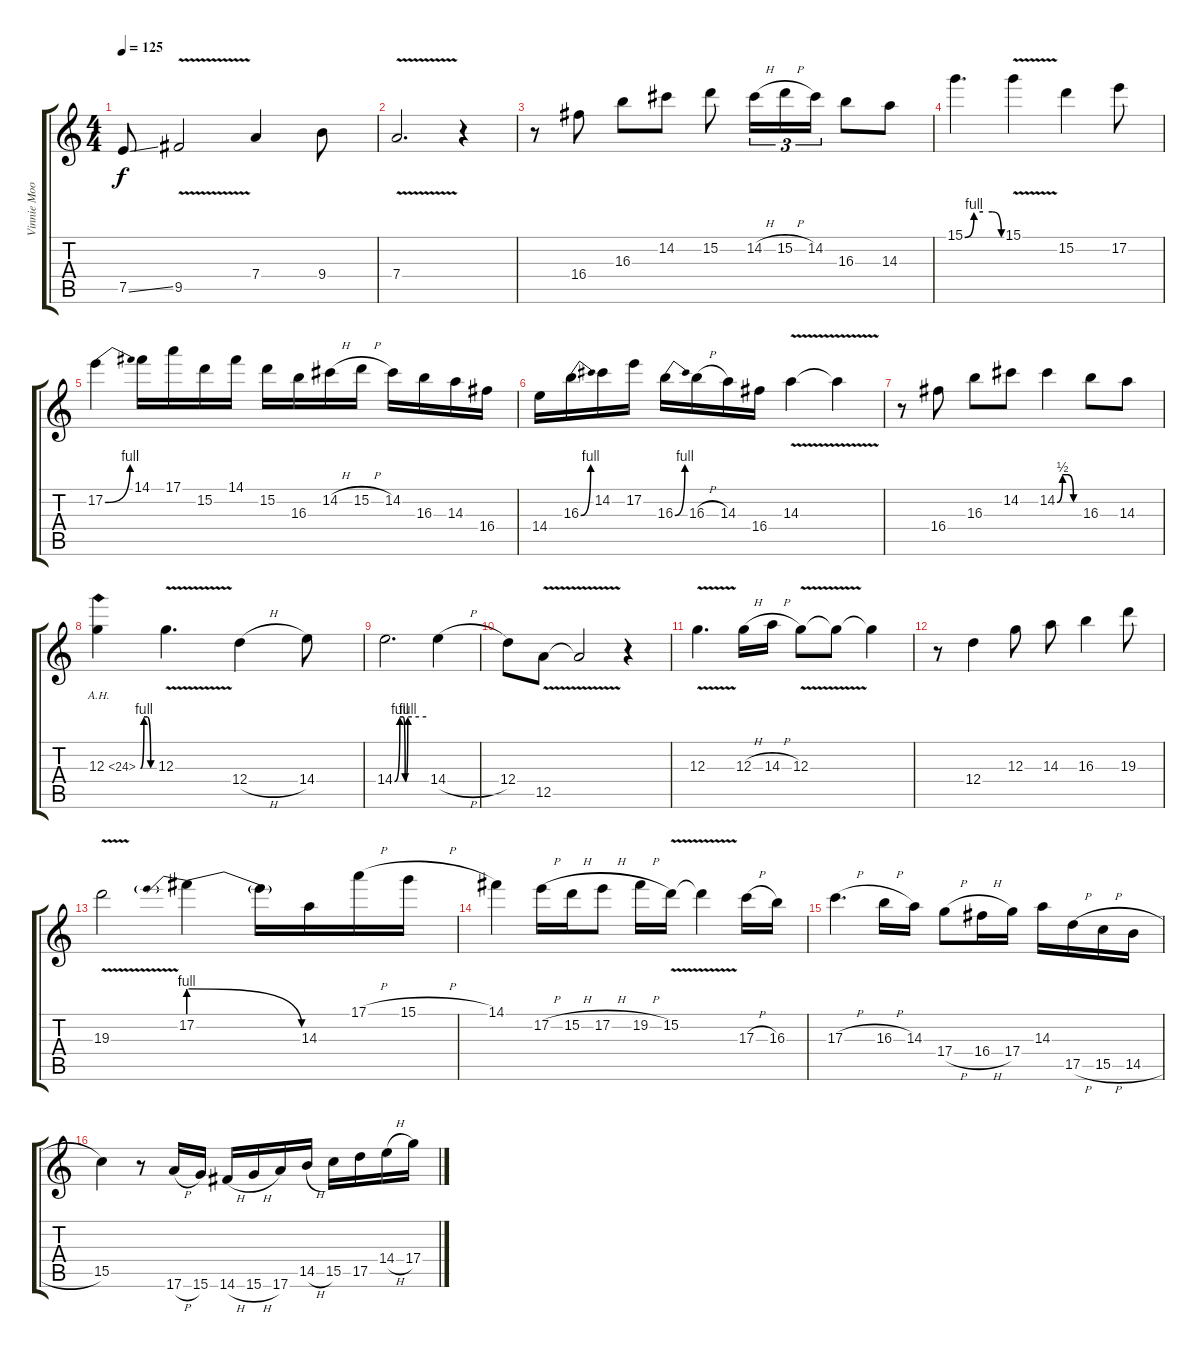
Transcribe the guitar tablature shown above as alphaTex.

\track ("Vinnie Moore" "Vinnie Moo") {instrument distortionguitar}
\staff {score tabs}
\tuning (E4 B3 G3 D3 A2 E2) {hide}
\ts (4 4)
\tempo 125
\clef g2
\ks c
7.5{ss}.8{dy f} 9.5{v}.2 7.4.4 9.4.8 |
7.4{v}.2{d} r.4 |
r.8 16.4.8 16.3.8 14.2.8 15.2.8 14.2{h}.16{tu (3 2)} 15.2{h}.16{tu (3 2)} 14.2.16{tu (3 2)} 16.3.8 14.3.8 |
15.1{be (custom 0 0 15 4 30 4 45 4 60 0)}.4{d} 15.1{v}.4 15.2.4 17.2.8 |
17.2{be (bend 0 0 60 4)}.4 14.1.16 17.1.16 15.2.16 14.1.16 15.2.16 16.3.16 14.2{h}.16 15.2{h}.16 14.2.16 16.3.16 14.3.16 16.4.16 |
14.4.16 16.3{be (bend 0 0 60 4)}.16 14.2.16 17.2.16 16.3{be (bend 0 0 60 4)}.16 16.3{h}.16 14.3.16 16.4.16 14.3{v}.4 14.3{t}.4 |
r.8 16.4.8 16.3.8 14.2.8 14.2{be (custom 0 0 15 2 30 2 45 0 60 0)}.4 16.3.8 14.3.8 |
12.3{be (custom 0 0 15 4 30 4 45 0 60 0) ah 12}.4 12.3{v}.4{d} 12.4{h}.4 14.4.8 |
14.4{be (custom 0 0 10 4 16 4 20 0 25 4 60 4)}.2{d} 14.4{h}.4 |
12.4.8 12.5{v}.8 12.5{t}.2 r.4 |
12.3{v}.4{d} 12.3{h}.16 14.3{h}.16 12.3{v}.8 12.3{t}.8 12.3{t}.4 |
r.8 12.4.4 12.3.8 14.3.8 16.3.4 19.3.8 |
19.3{v}.2 17.2{be (prebendrelease 0 4 60 0)}.4 17.2{t}.16 14.3.16 17.1{h}.16 15.1{h}.16 |
14.1.4 17.2{h}.16 15.2{h}.16 17.2{h}.8 19.2{h}.16 15.2{v}.16 15.2{t}.4 17.3{h}.16 16.3.16 |
17.3{h}.4{d} 16.3{h}.16 14.3.16 17.4{h}.8 16.4{h}.16 17.4.16 14.3.16 17.5{h}.16 15.5{h}.16 14.5{h}.16 |
15.5.4 r.8 17.6{h}.16 15.6.16 14.6{h}.16 15.6{h}.16 17.6.16 14.5{h}.16 15.5.16 17.5.16 14.4{h}.16 17.4.16
